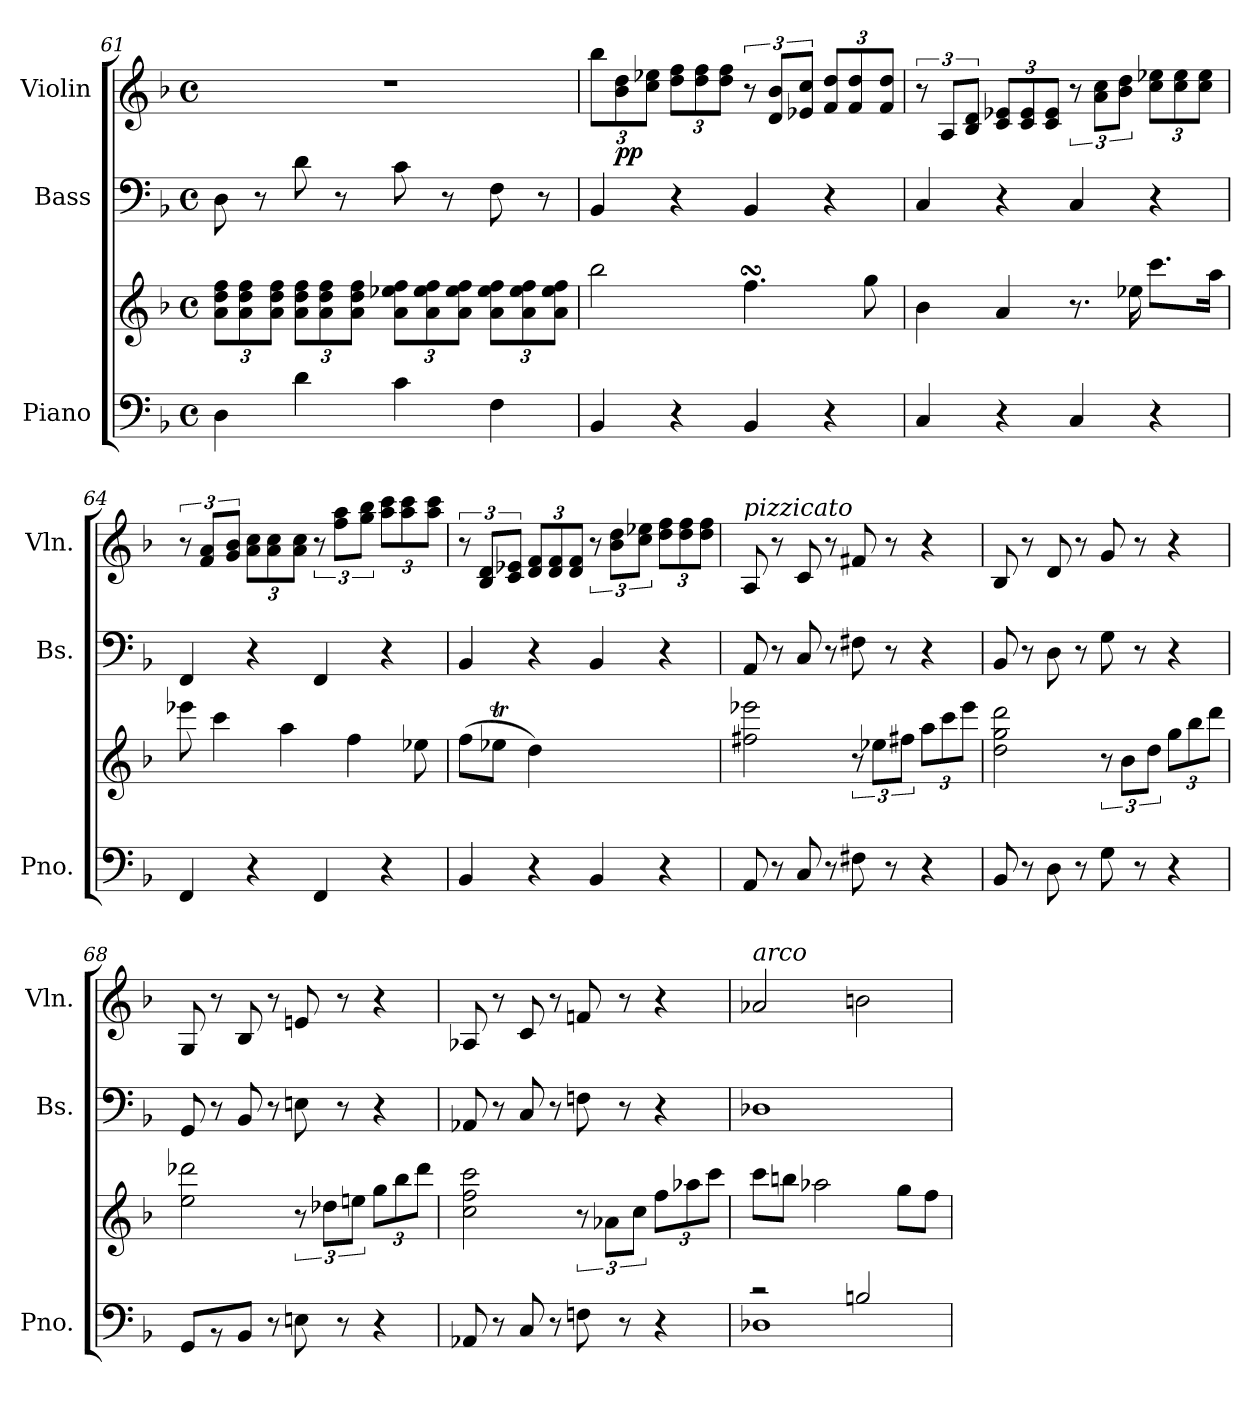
**kern	**kern	**kern	**kern	**dynam
*part3	*part3	*part2	*part1	*part1
*staff4	*staff3	*staff2	*staff1	*staff1
*I"Piano	*	*I"Bass	*I"Violin	*
*I'Pno.	*	*I'Bs.	*I'Vln.	*
!!LO:PB:g=z
*clefF4	*clefG2	*clefF4	*clefG2	*
*	*	*ITrd7c12	*	*
*k[b-]	*k[b-]	*k[b-]	*k[b-]	*
*F:	*F:	*F:	*F:	*
*M4/4	*M4/4	*M4/4	*M4/4	*
*met(c)	*met(c)	*met(c)	*met(c)	*
=61	=61	=61	=61	=61
4D\	12a\ 12dd\ 12ff\L	8DD\	1r	.
.	12a\ 12dd\ 12ff\	.	.	.
.	.	8r	.	.
.	12a\ 12dd\ 12ff\J	.	.	.
4d\	12a\ 12dd\ 12ff\L	8D\	.	.
.	12a\ 12dd\ 12ff\	.	.	.
.	.	8r	.	.
.	12a\ 12dd\ 12ff\J	.	.	.
4c\	12a\ 12ee-X\ 12ff\L	8C\	.	.
.	12a\ 12ee-\ 12ff\	.	.	.
.	.	8r	.	.
.	12a\ 12ee-\ 12ff\J	.	.	.
4F\	12a\ 12ee-\ 12ff\L	8FF\	.	.
.	12a\ 12ee-\ 12ff\	.	.	.
.	.	8r	.	.
.	12a\ 12ee-\ 12ff\J	.	.	.
=62	=62	=62	=62	=62
4BB-/	2bb-\	4BBB-/	12bb-\L	.
!	!	!	!	!LO:DY:b
.	.	.	12b-\ 12dd\	pp
.	.	.	12cc\ 12ee-X\J	.
4r	.	4r	12dd\ 12ff\L	.
.	.	.	12dd\ 12ff\	.
.	.	.	12dd\ 12ff\J	.
4BB-/	4.ffsSSs\	4BBB-/	12r	.
.	.	.	12d/ 12b-/L	.
.	.	.	12e-X/ 12cc/J	.
4r	.	4r	12f/ 12dd/L	.
.	.	.	12f/ 12dd/	.
.	8gg\	.	.	.
.	.	.	12f/ 12dd/J	.
=63	=63	=63	=63	=63
4C/	4b-\	4CC/	12r	.
.	.	.	12A/L	.
.	.	.	12B-/ 12d/J	.
4r	4a/	4r	12c/ 12e-X/L	.
.	.	.	12c/ 12e-/	.
.	.	.	12c/ 12e-/J	.
4C/	8.r	4CC/	12r	.
.	.	.	12a\ 12cc\L	.
.	.	.	12b-\ 12dd\J	.
.	16ee-X\	.	.	.
4r	8.ccc\L	4r	12cc\ 12ee-X\L	.
.	.	.	12cc\ 12ee-\	.
.	.	.	12cc\ 12ee-\J	.
.	16aa\Jk	.	.	.
=64	=64	=64	=64	=64
4FF/	8eee-X\	4FFF/	12r	.
.	.	.	12f/ 12a/L	.
.	4ccc\	.	.	.
.	.	.	12g/ 12b-/J	.
4r	.	4r	12a\ 12cc\L	.
.	.	.	12a\ 12cc\	.
.	4aa\	.	.	.
.	.	.	12a\ 12cc\J	.
4FF/	.	4FFF/	12r	.
.	.	.	12ff\ 12aa\L	.
.	4ff\	.	.	.
.	.	.	12gg\ 12bb-\J	.
4r	.	4r	12aa\ 12ccc\L	.
.	.	.	12aa\ 12ccc\	.
.	8ee-X\	.	.	.
.	.	.	12aa\ 12ccc\J	.
!!LO:LB:g=z
=65	=65	=65	=65	=65
4BB-/	(>8ff\L	4BBB-/	12r	.
.	.	.	12B-/ 12d/L	.
.	8ee-XT\J	.	.	.
.	.	.	12c/ 12e-X/J	.
4r	4dd\)	4r	12d/ 12f/L	.
.	.	.	12d/ 12f/	.
.	.	.	12d/ 12f/J	.
4BB-/	2ryy	4BBB-/	12r	.
.	.	.	12b-\ 12dd\L	.
.	.	.	12cc\ 12ee-X\J	.
4r	.	4r	12dd\ 12ff\L	.
.	.	.	12dd\ 12ff\	.
.	.	.	12dd\ 12ff\J	.
=66	=66	=66	=66	=66
!	!	!	!LO:TX:a:i:t=pizzicato	!
8AA/	2ff#X\ 2eee-X\	8AAA/	8A/	.
8r	.	8r	8r	.
8C/	.	8CC/	8c/	.
8r	.	8r	8r	.
8F#X\	12r	8FF#X\	8f#X/	.
.	12ee-X\L	.	.	.
8r	.	8r	8r	.
.	12ff#X\J	.	.	.
4r	12aa\L	4r	4r	.
.	12ccc\	.	.	.
.	12eee-\J	.	.	.
=67	=67	=67	=67	=67
8BB-/	2dd\ 2gg\ 2ddd\	8BBB-/	8B-/	.
8r	.	8r	8r	.
8D\	.	8DD\	8d/	.
8r	.	8r	8r	.
8G\	12r	8GG\	8g/	.
.	12b-\L	.	.	.
8r	.	8r	8r	.
.	12dd\J	.	.	.
4r	12gg\L	4r	4r	.
.	12bb-\	.	.	.
.	12ddd\J	.	.	.
=68	=68	=68	=68	=68
8GG/L	2ee\ 2ddd-X\	8GGG/	8G/	.
8r	.	8r	8r	.
8BB-/J	.	8BBB-/	8B-/	.
8r	.	8r	8r	.
8En\	12r	8EEn\	8en/	.
.	12dd-X\L	.	.	.
8r	.	8r	8r	.
.	12een\J	.	.	.
4r	12gg\L	4r	4r	.
.	12bb-\	.	.	.
.	12ddd-\J	.	.	.
!!LO:LB:g=z
=69	=69	=69	=69	=69
8AA-X/	2cc\ 2ff\ 2ccc\	8AAA-X/	8A-X/	.
8r	.	8r	8r	.
8C/	.	8CC/	8c/	.
8r	.	8r	8r	.
8Fn\	12r	8FFn\	8fn/	.
.	12a-X\L	.	.	.
8r	.	8r	8r	.
.	12cc\J	.	.	.
4r	12ff\L	4r	4r	.
.	12aa-X\	.	.	.
.	12ccc\J	.	.	.
=70	=70	=70	=70	=70
*^	*	*	*	*
!	!	!	!	!LO:TX:a:i:t=arco	!
2rc	1D-X	8ccc\L	1DD-X	2a-X/	.
.	.	8bbn\J	.	.	.
.	.	2aa-X\	.	.	.
2Bn/	.	.	.	2bn\	.
.	.	8gg\L	.	.	.
.	.	8ff\J	.	.	.
*v	*v	*	*	*	*
=	=	=	=	=
*-	*-	*-	*-	*-
